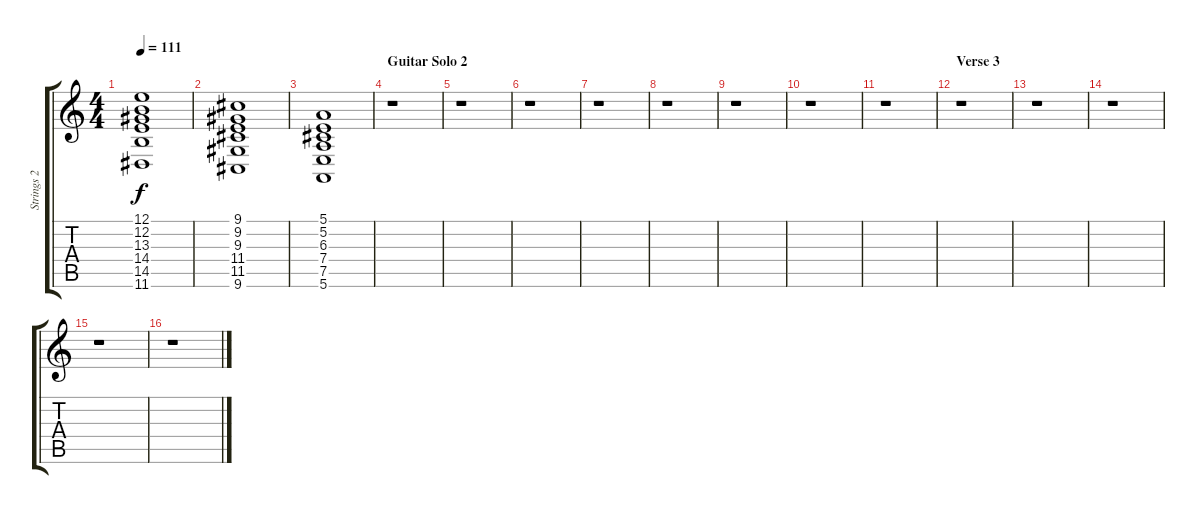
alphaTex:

\track ("Strings 2" "Strings 2") {instrument stringensemble1}
\staff {score tabs}
\tuning (E4 B3 G3 D3 A2 E2) {hide}
\ts (4 4)
\tempo 111
\clef g2
\ks c
(12.1 12.2 13.3 14.4 14.5 11.6).1{dy f} |
(9.1 9.2 9.3 11.4 11.5 9.6).1 |
(5.1 5.2 6.3 7.4 7.5 5.6).1 |
\section ("" "Guitar Solo 2")
r.1 |
r.1 |
r.1 |
r.1 |
r.1 |
r.1 |
r.1 |
r.1 |
\section ("" "Verse 3")
r.1 |
r.1 |
r.1 |
r.1 |
r.1
